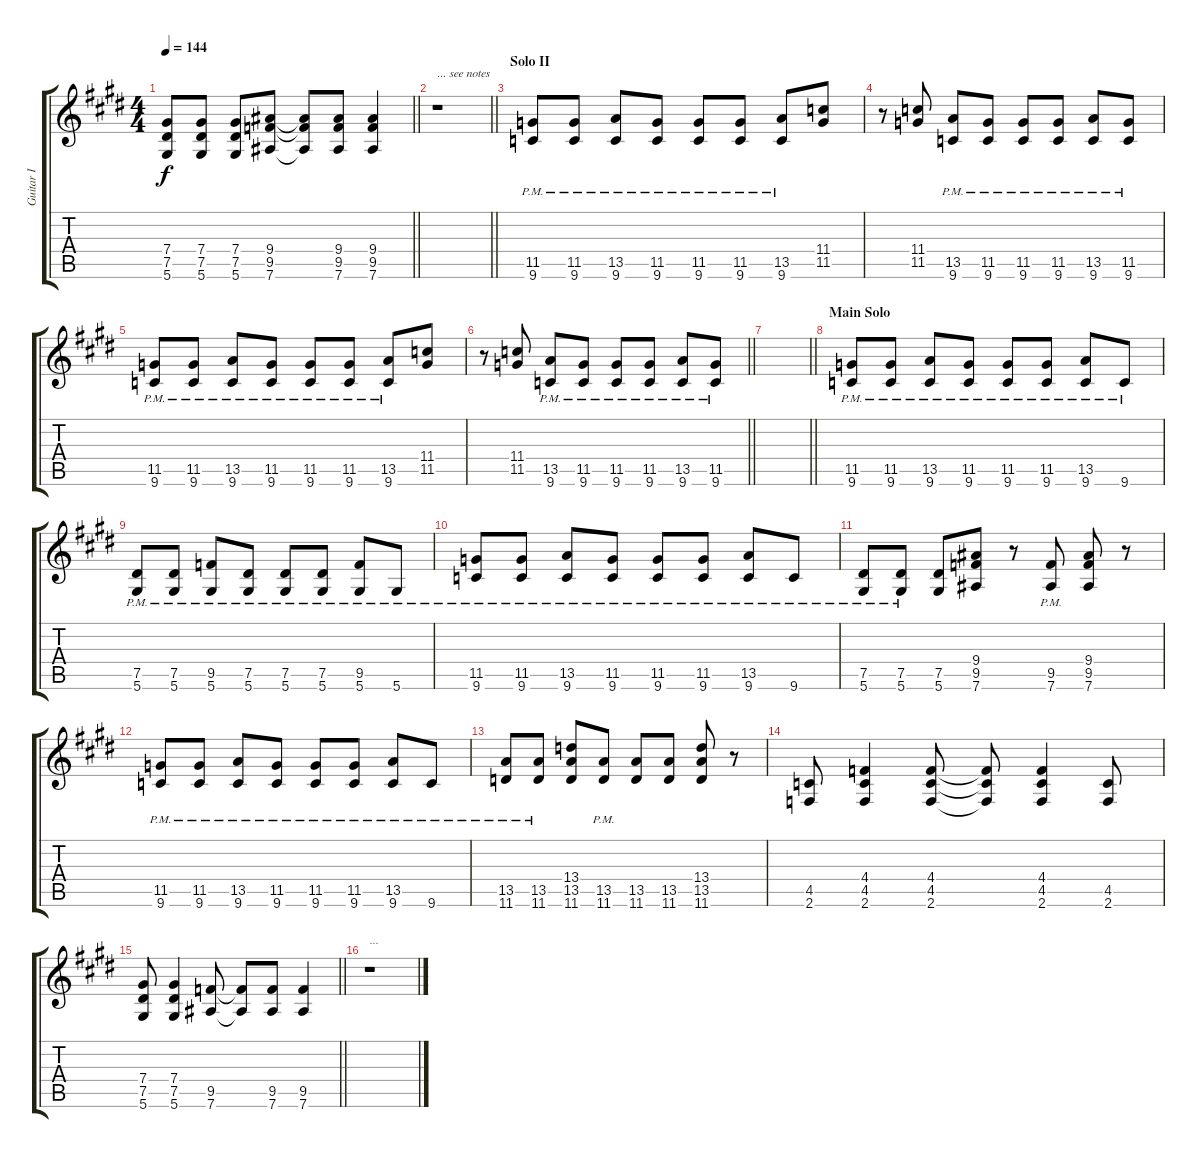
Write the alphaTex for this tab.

\track ("Guitar I" "Guitar I") {instrument distortionguitar}
\staff {score tabs}
\tuning (Eb4 Bb3 Gb3 Db3 Ab2 Eb2) {hide}
\ts (4 4)
\tempo 144
\clef g2
\barLineRight lightlight
\ks c#minor
(7.4 7.5 5.6).8{dy f} (7.4 7.5 5.6).8 (7.4 7.5 5.6).8 (9.4 9.5 7.6).8 (9.4{t} 9.5{t} 7.6{t}).8 (9.4 9.5 7.6).8 (9.4 9.5 7.6).4 |
\barLineRight lightlight
r.1{txt "... see notes"} |
\section ("" "Solo II")
(11.5{pm} 9.6{pm}).8 (11.5{pm} 9.6{pm}).8 (13.5{pm} 9.6{pm}).8 (11.5{pm} 9.6{pm}).8 (11.5{pm} 9.6{pm}).8 (11.5{pm} 9.6{pm}).8 (13.5{pm} 9.6{pm}).8 (11.4 11.5).8 |
r.8 (11.4 11.5).8 (13.5{pm} 9.6{pm}).8 (11.5{pm} 9.6{pm}).8 (11.5{pm} 9.6{pm}).8 (11.5{pm} 9.6{pm}).8 (13.5{pm} 9.6{pm}).8 (11.5{pm} 9.6{pm}).8 |
(11.5{pm} 9.6{pm}).8 (11.5{pm} 9.6{pm}).8 (13.5{pm} 9.6{pm}).8 (11.5{pm} 9.6{pm}).8 (11.5{pm} 9.6{pm}).8 (11.5{pm} 9.6{pm}).8 (13.5{pm} 9.6{pm}).8 (11.4 11.5).8 |
\barLineRight lightlight
r.8 (11.4 11.5).8 (13.5{pm} 9.6{pm}).8 (11.5{pm} 9.6{pm}).8 (11.5{pm} 9.6{pm}).8 (11.5{pm} 9.6{pm}).8 (13.5{pm} 9.6{pm}).8 (11.5{pm} 9.6{pm}).8 |
\barLineRight lightlight
|
\section ("" "Main Solo")
(11.5{pm} 9.6{pm}).8 (11.5{pm} 9.6{pm}).8 (13.5{pm} 9.6{pm}).8 (11.5{pm} 9.6{pm}).8 (11.5{pm} 9.6{pm}).8 (11.5{pm} 9.6{pm}).8 (13.5{pm} 9.6{pm}).8 9.6{pm}.8 |
(7.5{pm} 5.6{pm}).8 (7.5{pm} 5.6{pm}).8 (9.5{pm} 5.6{pm}).8 (7.5{pm} 5.6{pm}).8 (7.5{pm} 5.6{pm}).8 (7.5{pm} 5.6{pm}).8 (9.5{pm} 5.6{pm}).8 5.6{pm}.8 |
(11.5{pm} 9.6{pm}).8 (11.5{pm} 9.6{pm}).8 (13.5{pm} 9.6{pm}).8 (11.5{pm} 9.6{pm}).8 (11.5{pm} 9.6{pm}).8 (11.5{pm} 9.6{pm}).8 (13.5{pm} 9.6{pm}).8 9.6{pm}.8 |
(7.5{pm} 5.6{pm}).8 (7.5{pm} 5.6{pm}).8 (7.5 5.6).8 (9.4 9.5 7.6).8 r.8 (9.5{pm} 7.6{pm}).8 (9.4 9.5 7.6).8 r.8 |
(11.5{pm} 9.6{pm}).8 (11.5{pm} 9.6{pm}).8 (13.5{pm} 9.6{pm}).8 (11.5{pm} 9.6{pm}).8 (11.5{pm} 9.6{pm}).8 (11.5{pm} 9.6{pm}).8 (13.5{pm} 9.6{pm}).8 9.6{pm}.8 |
(13.5{pm} 11.6{pm}).8 (13.5{pm} 11.6{pm}).8 (13.4 13.5 11.6).8 (13.5{pm} 11.6{pm}).8 (13.5 11.6).8 (13.5 11.6).8 (13.4 13.5 11.6).8 r.8 |
(4.5 2.6).8 (4.4 4.5 2.6).4 (4.4 4.5 2.6).8 (4.4{t} 4.5{t} 2.6{t}).8 (4.4 4.5 2.6).4 (4.5 2.6).8 |
\barLineRight lightlight
(7.4 7.5 5.6).8 (7.4 7.5 5.6).4 (9.5 7.6).8 (9.5{t} 7.6{t}).8 (9.5 7.6).8 (9.5 7.6).4 |
r.1{txt "..."}
